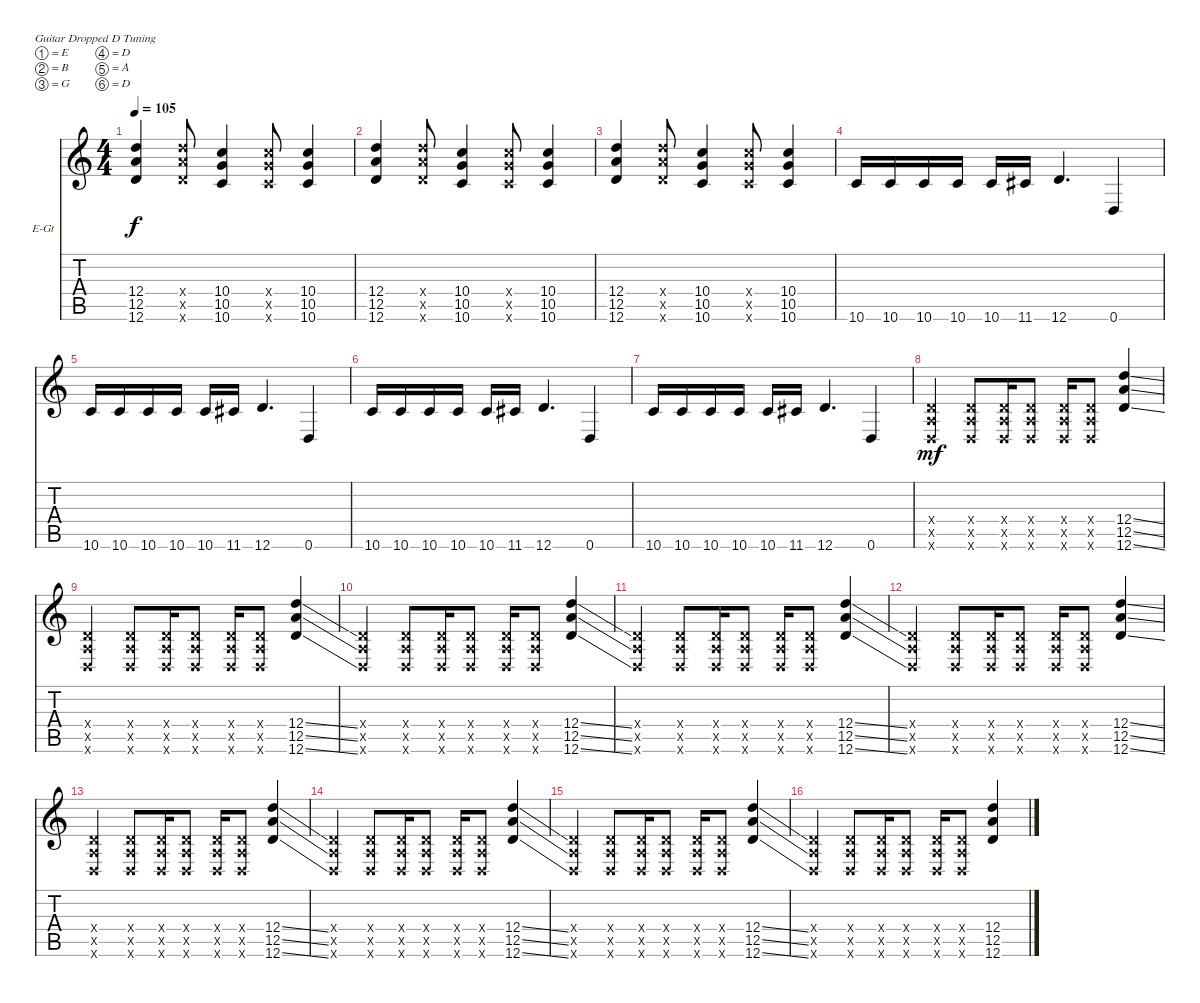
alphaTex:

\defaultSystemsLayout 4
\bracketExtendMode nobrackets
\firstSystemTrackNameOrientation horizontal
\otherSystemsTrackNameOrientation horizontal
\track ("Stone Gossard (Drop D)" "E-Gt") {instrument overdrivenguitar}
\staff {score tabs}
\tuning (E4 B3 G3 D3 A2 D2)
\ts (4 4)
\tempo 105
\clef g2
\scale
0.25
\ks c
(12.4 12.5 12.6).4{dy f} (12.4{x} 12.5{x} 12.6{x}).8 (10.4 10.5 10.6).4 (10.4{x} 10.5{x} 10.6{x}).8 (10.4 10.5 10.6).4 |
\scale
0.25 (12.4 12.5 12.6).4 (12.4{x} 12.5{x} 12.6{x}).8 (10.4 10.5 10.6).4 (10.4{x} 10.5{x} 10.6{x}).8 (10.4 10.5 10.6).4 |
\scale
0.25 (12.4 12.5 12.6).4 (12.4{x} 12.5{x} 12.6{x}).8 (10.4 10.5 10.6).4 (10.4{x} 10.5{x} 10.6{x}).8 (10.4 10.5 10.6).4 |
\scale
0.25 10.6.16 10.6.16 10.6.16 10.6.16 10.6.16 11.6.16 12.6.4{d} 0.6.4 |
\scale
0.25 10.6.16 10.6.16 10.6.16 10.6.16 10.6.16 11.6.16 12.6.4{d} 0.6.4 |
\scale
0.25 10.6.16 10.6.16 10.6.16 10.6.16 10.6.16 11.6.16 12.6.4{d} 0.6.4 |
\scale
0.25 10.6.16 10.6.16 10.6.16 10.6.16 10.6.16 11.6.16 12.6.4{d} 0.6.4 |
\scale
0.25 (0.4{x} 0.5{x} 0.6{x}).4{dy mf} (0.4{x} 0.5{x} 0.6{x}).8 (0.4{x} 0.5{x} 0.6{x}).16 (0.4{x} 0.5{x} 0.6{x}).8 (0.4{x} 0.5{x} 0.6{x}).16 (0.4{x} 0.5{x} 0.6{x}).8 (12.4{ss} 12.5{ss} 12.6{ss}).4 |
\scale
0.25 (0.4{x} 0.5{x} 0.6{x}).4 (0.4{x} 0.5{x} 0.6{x}).8 (0.4{x} 0.5{x} 0.6{x}).16 (0.4{x} 0.5{x} 0.6{x}).8 (0.4{x} 0.5{x} 0.6{x}).16 (0.4{x} 0.5{x} 0.6{x}).8 (12.4{ss} 12.5{ss} 12.6{ss}).4 |
\scale
0.25 (0.4{x} 0.5{x} 0.6{x}).4 (0.4{x} 0.5{x} 0.6{x}).8 (0.4{x} 0.5{x} 0.6{x}).16 (0.4{x} 0.5{x} 0.6{x}).8 (0.4{x} 0.5{x} 0.6{x}).16 (0.4{x} 0.5{x} 0.6{x}).8 (12.4{ss} 12.5{ss} 12.6{ss}).4 |
\scale
0.25 (0.4{x} 0.5{x} 0.6{x}).4 (0.4{x} 0.5{x} 0.6{x}).8 (0.4{x} 0.5{x} 0.6{x}).16 (0.4{x} 0.5{x} 0.6{x}).8 (0.4{x} 0.5{x} 0.6{x}).16 (0.4{x} 0.5{x} 0.6{x}).8 (12.4{ss} 12.5{ss} 12.6{ss}).4 |
\scale
0.25 (0.4{x} 0.5{x} 0.6{x}).4 (0.4{x} 0.5{x} 0.6{x}).8 (0.4{x} 0.5{x} 0.6{x}).16 (0.4{x} 0.5{x} 0.6{x}).8 (0.4{x} 0.5{x} 0.6{x}).16 (0.4{x} 0.5{x} 0.6{x}).8 (12.4{ss} 12.5{ss} 12.6{ss}).4 |
\scale
0.25 (0.4{x} 0.5{x} 0.6{x}).4 (0.4{x} 0.5{x} 0.6{x}).8 (0.4{x} 0.5{x} 0.6{x}).16 (0.4{x} 0.5{x} 0.6{x}).8 (0.4{x} 0.5{x} 0.6{x}).16 (0.4{x} 0.5{x} 0.6{x}).8 (12.4{ss} 12.5{ss} 12.6{ss}).4 |
\scale
0.25 (0.4{x} 0.5{x} 0.6{x}).4 (0.4{x} 0.5{x} 0.6{x}).8 (0.4{x} 0.5{x} 0.6{x}).16 (0.4{x} 0.5{x} 0.6{x}).8 (0.4{x} 0.5{x} 0.6{x}).16 (0.4{x} 0.5{x} 0.6{x}).8 (12.4{ss} 12.5{ss} 12.6{ss}).4 |
\scale
0.25 (0.4{x} 0.5{x} 0.6{x}).4 (0.4{x} 0.5{x} 0.6{x}).8 (0.4{x} 0.5{x} 0.6{x}).16 (0.4{x} 0.5{x} 0.6{x}).8 (0.4{x} 0.5{x} 0.6{x}).16 (0.4{x} 0.5{x} 0.6{x}).8 (12.4{ss} 12.5{ss} 12.6{ss}).4 |
\scale
0.25 (0.4{x} 0.5{x} 0.6{x}).4 (0.4{x} 0.5{x} 0.6{x}).8 (0.4{x} 0.5{x} 0.6{x}).16 (0.4{x} 0.5{x} 0.6{x}).8 (0.4{x} 0.5{x} 0.6{x}).16 (0.4{x} 0.5{x} 0.6{x}).8 (12.4{ss} 12.5{ss} 12.6{ss}).4
